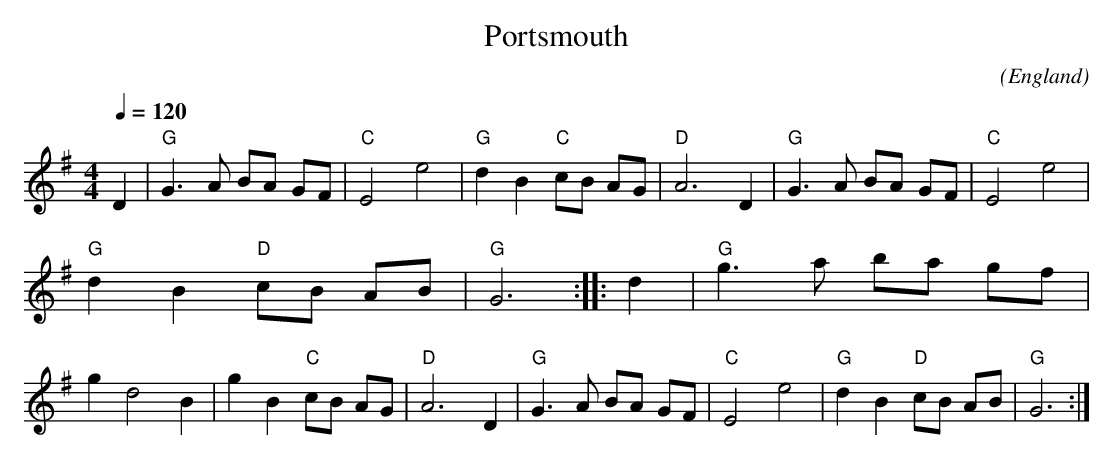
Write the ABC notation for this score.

X:1
T:Portsmouth     %Tune name
C:     %Tune composer
Q:1/4=120     %Tempo
|:
O:England
M:4/4     %Meter
L:1/8     %
K:G
D2 |"G"G3 A BA GF |"C"E4 e4 |"G"d2 B2 "C"cB AG |"D"A6 D2 |"G"G3 A BA GF |"C"E4 e4 |
"G"d2 B2 "D"cB AB |"G"G6 ::d2 |"G"g3 a ba gf |
g2 d4 B2 |g2 B2 "C"cB AG |"D"A6 D2 |"G"G3 A BA GF |"C"E4 e4 |"G"d2 B2 "D"cB AB |"G"G6 :|
